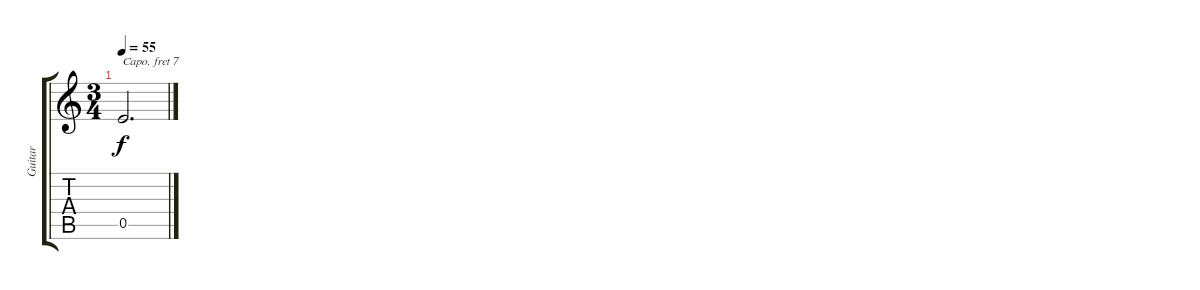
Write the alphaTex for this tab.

\track ("Guitar" "Guitar") {instrument acousticguitarnylon}
\staff {score tabs}
\capo 7
\tuning (E4 B3 G3 D3 A2 E2) {hide}
\ts (3 4)
\tempo 55
\clef g2
\ks c
0.5.2{d dy f}
